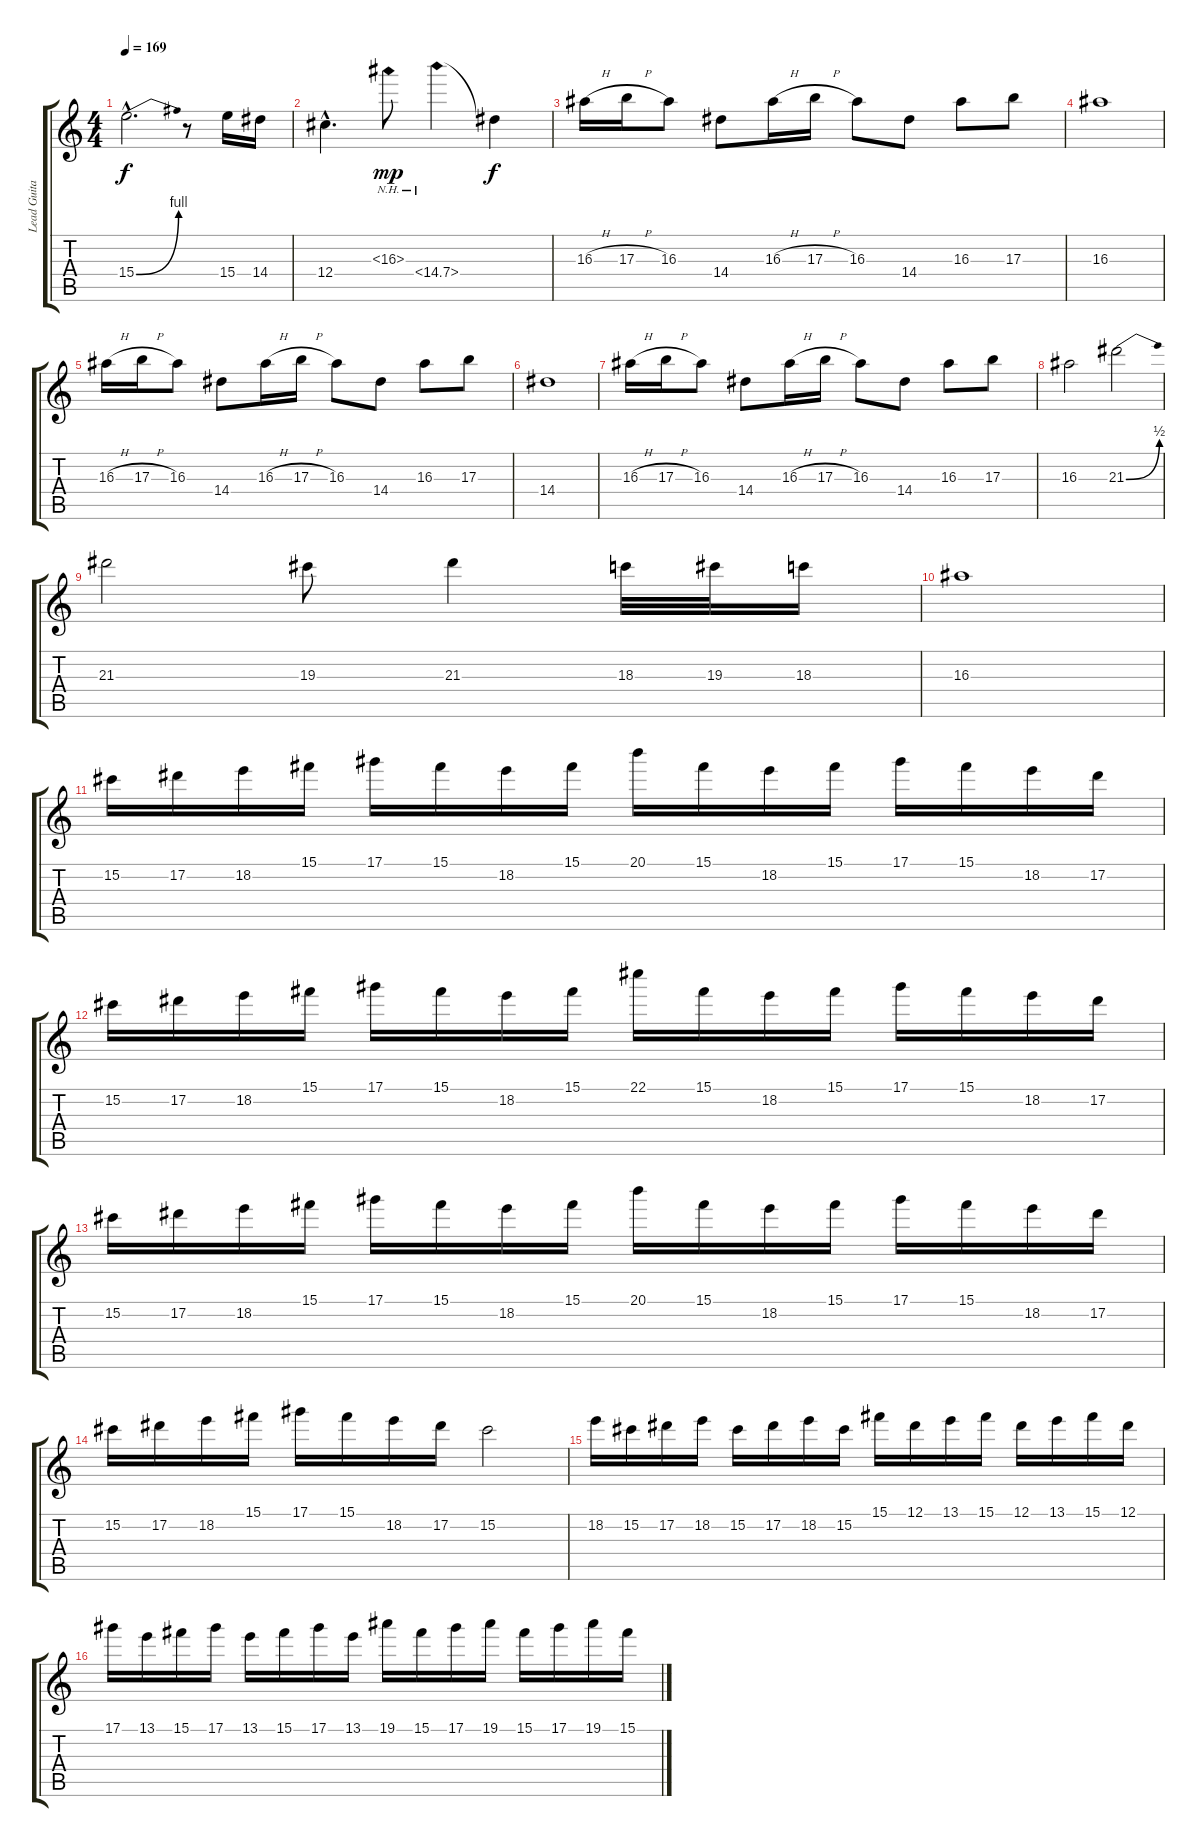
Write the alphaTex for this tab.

\track ("Lead Guitar 1" "Lead Guita") {instrument distortionguitar}
\staff {score tabs}
\tuning (Eb4 Bb3 Gb3 Db3 Ab2 Eb2) {hide}
\ts (4 4)
\tempo 169
\clef g2
\ks c
15.4{be (bend 0 0 60 4) hac}.2{d dy f} r.8 15.4.16 14.4.16 |
12.4{hac}.4{d} 16.3{nh}.8{dy mp} 14.4{nh}.4 14.4{t}.4{dy f} |
16.3{h}.16 17.3{h}.16 16.3.8 14.4.8 16.3{h}.16 17.3{h}.16 16.3.8 14.4.8 16.3.8 17.3.8 |
16.3.1 |
16.3{h}.16 17.3{h}.16 16.3.8 14.4.8 16.3{h}.16 17.3{h}.16 16.3.8 14.4.8 16.3.8 17.3.8 |
14.4.1 |
16.3{h}.16 17.3{h}.16 16.3.8 14.4.8 16.3{h}.16 17.3{h}.16 16.3.8 14.4.8 16.3.8 17.3.8 |
16.3.2 21.3{be (bend 0 0 60 2)}.2 |
21.3.2 19.3.8 21.3.4 18.3.32 19.3.32 18.3.16 |
16.3.1 |
15.2.16 17.2.16 18.2.16 15.1.16 17.1.16 15.1.16 18.2.16 15.1.16 20.1.16 15.1.16 18.2.16 15.1.16 17.1.16 15.1.16 18.2.16 17.2.16 |
15.2.16 17.2.16 18.2.16 15.1.16 17.1.16 15.1.16 18.2.16 15.1.16 22.1.16 15.1.16 18.2.16 15.1.16 17.1.16 15.1.16 18.2.16 17.2.16 |
15.2.16 17.2.16 18.2.16 15.1.16 17.1.16 15.1.16 18.2.16 15.1.16 20.1.16 15.1.16 18.2.16 15.1.16 17.1.16 15.1.16 18.2.16 17.2.16 |
15.2.16 17.2.16 18.2.16 15.1.16 17.1.16 15.1.16 18.2.16 17.2.16 15.2.2 |
18.2.16 15.2.16 17.2.16 18.2.16 15.2.16 17.2.16 18.2.16 15.2.16 15.1.16 12.1.16 13.1.16 15.1.16 12.1.16 13.1.16 15.1.16 12.1.16 |
17.1.16 13.1.16 15.1.16 17.1.16 13.1.16 15.1.16 17.1.16 13.1.16 19.1.16 15.1.16 17.1.16 19.1.16 15.1.16 17.1.16 19.1.16 15.1.16
